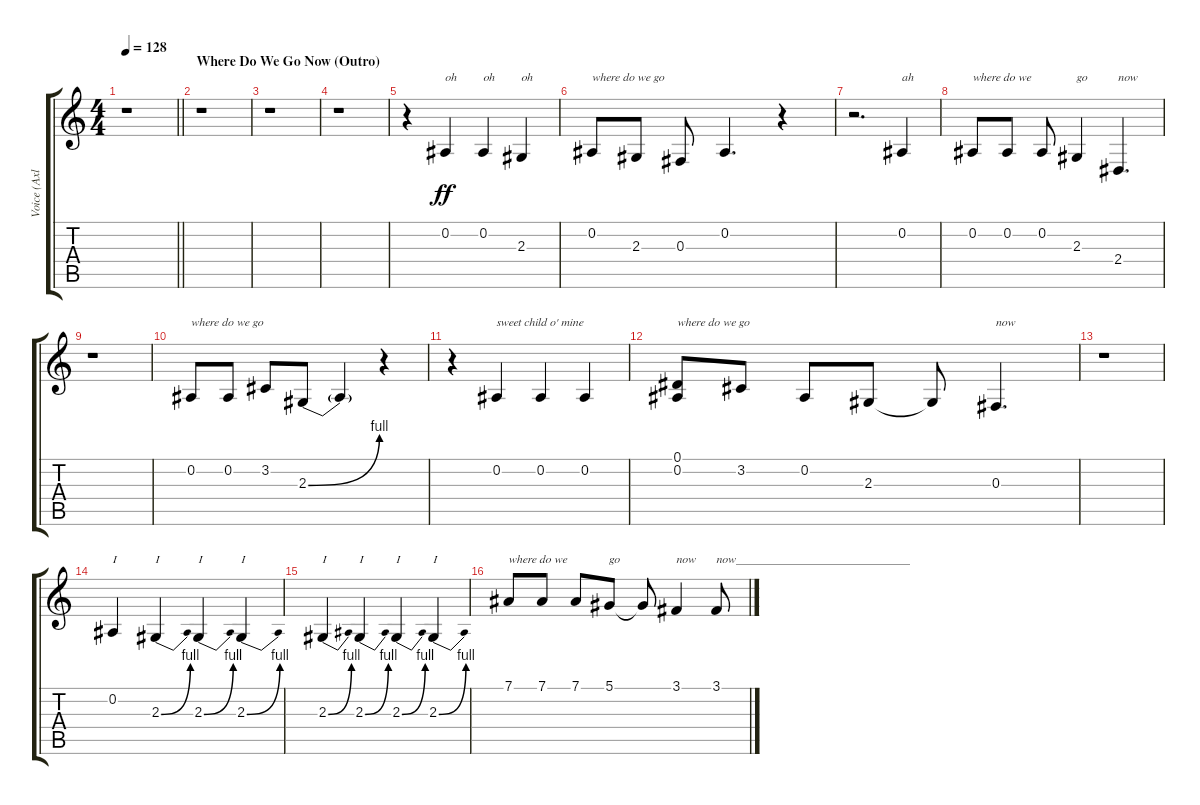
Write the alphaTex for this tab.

\track ("Voice (Axl)" "Voice (Axl") {mute instrument lead2sawtooth}
\staff {score tabs}
\tuning (Eb4 Bb3 Gb3 Db3 Ab2 Eb2) {hide}
\ts (4 4)
\tempo 128
\clef g2
\barLineRight lightlight
\ks c
r.1{dy ff} |
\section ("" "Where Do We Go Now (Outro)")
r.1 |
r.1 |
r.1 |
r.4 0.2.4{txt "oh"} 0.2.4{txt "oh"} 2.3.4{txt "oh"} |
0.2.8{txt "where do we go"} 2.3.8 0.3.8 0.2.4{d} r.4 |
r.2{d} 0.2.4{txt "ah"} |
0.2.8{txt "where do we"} 0.2.8 0.2.8 2.3.4{txt "go"} 2.4.4{d txt "now"} |
r.1 |
0.2.8{txt "where do we go"} 0.2.8 3.2.8 2.3{be (bend 0 0 60 4)}.8 2.3{t}.4 r.4 |
r.4 0.2.4{txt "sweet child o' mine"} 0.2.4 0.2.4 |
(0.1 0.2).8{txt "where do we go"} 3.2.8 0.2.8 2.3.8 2.3{t}.8 0.3.4{d txt "now"} |
r.1 |
0.2.4{txt "I"} 2.3{be (bend 0 0 60 4)}.4{txt "I"} 2.3{be (bend 0 0 60 4)}.4{txt "I"} 2.3{be (bend 0 0 60 4)}.4{txt "I"} |
2.3{be (bend 0 0 60 4)}.4{txt "I"} 2.3{be (bend 0 0 60 4)}.4{txt "I"} 2.3{be (bend 0 0 60 4)}.4{txt "I"} 2.3{be (bend 0 0 60 4)}.4{txt "I"} |
7.1.8{txt "where do we"} 7.1.8 7.1.8 5.1.8{txt "go"} 5.1{t}.8 3.1.4{txt "now"} 3.1.8{txt "now_____________________________"}
